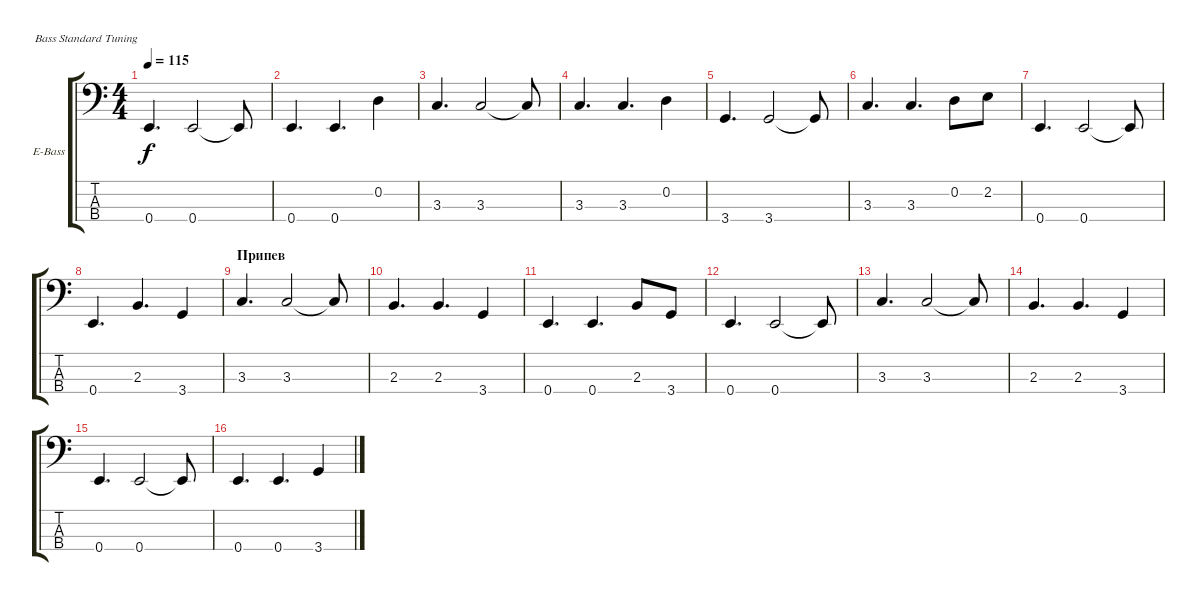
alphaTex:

\defaultSystemsLayout 4
\bracketExtendMode groupsimilarinstruments
\firstSystemTrackNameOrientation horizontal
\otherSystemsTrackNameOrientation horizontal
\track ("Костя Лабецкий (Бас)" "E-Bass") {instrument electricbassfinger}
\staff {score tabs}
\tuning (G2 D2 A1 E1)
\ts (4 4)
\tempo 115
\clef f4
\ks c
0.4.4{d dy f} 0.4.2 0.4{t}.8 |
0.4.4{d} 0.4.4{d} 0.2.4 |
3.3.4{d} 3.3.2 3.3{t}.8 |
3.3.4{d} 3.3.4{d} 0.2.4 |
3.4.4{d} 3.4.2 3.4{t}.8 |
3.3.4{d} 3.3.4{d} 0.2.8 2.2.8 |
0.4.4{d} 0.4.2 0.4{t}.8 |
0.4.4{d} 2.3.4{d} 3.4.4 |
\section ("" "Припев")
3.3.4{d} 3.3.2 3.3{t}.8 |
2.3.4{d} 2.3.4{d} 3.4.4 |
0.4.4{d} 0.4.4{d} 2.3.8 3.4.8 |
0.4.4{d} 0.4.2 0.4{t}.8 |
3.3.4{d} 3.3.2 3.3{t}.8 |
2.3.4{d} 2.3.4{d} 3.4.4 |
0.4.4{d} 0.4.2 0.4{t}.8 |
0.4.4{d} 0.4.4{d} 3.4.4
